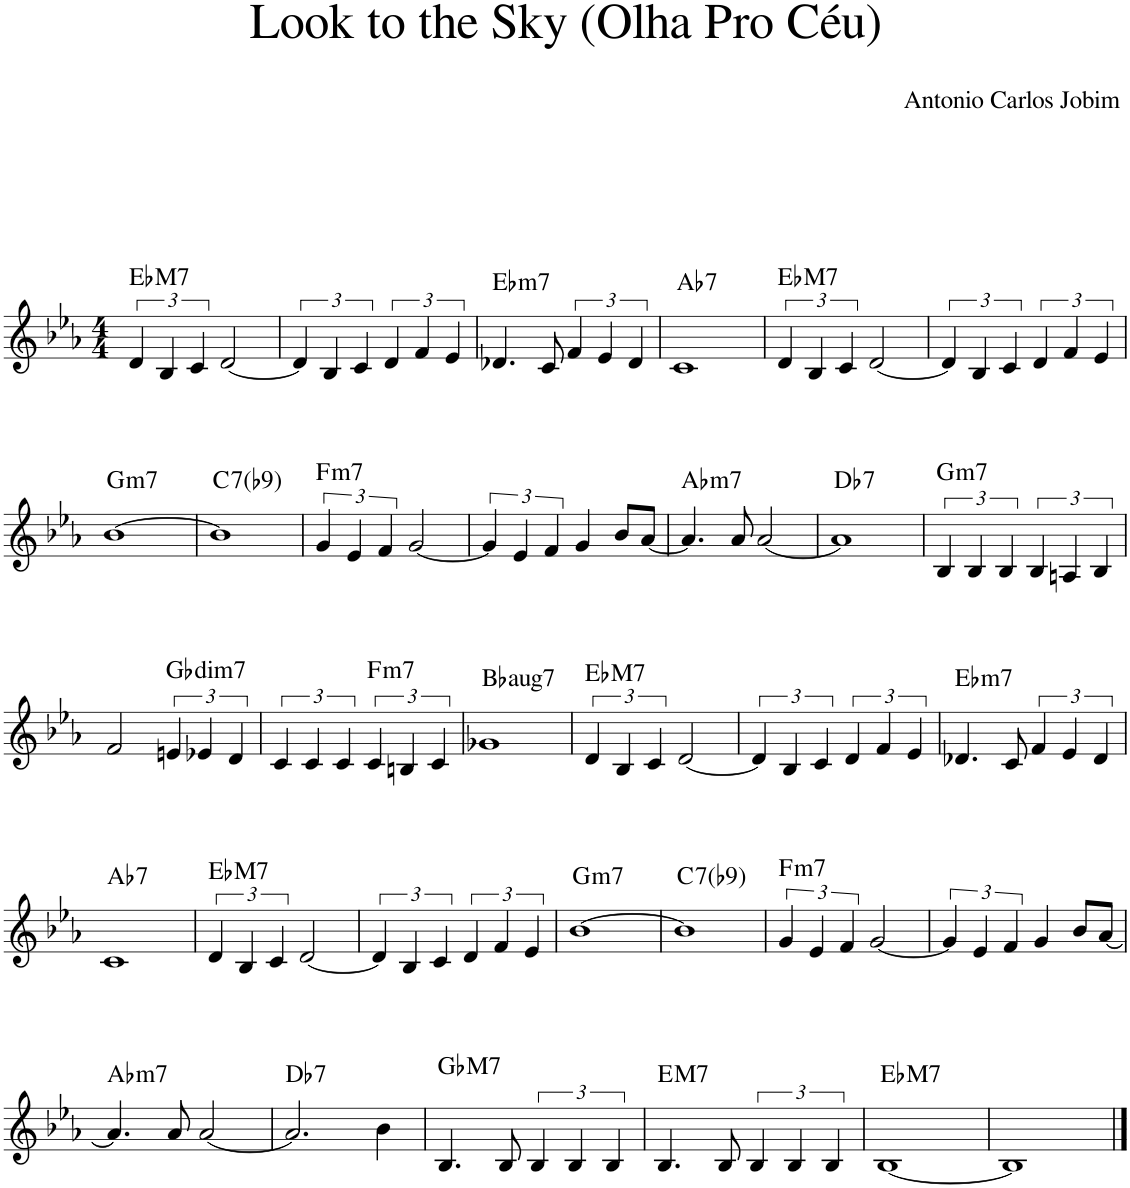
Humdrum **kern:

**kern	**harte
*part1	*part1
*staff1	*
*I"Piano	*
*I'Pno.	*
*clefG2	*
*k[b-e-a-]	*
*M4/4	*
=1	=1
!	!LO:H:kt=M7
6d/	Eb:maj7
6B-/	.
6c/	.
[2d/	.
=2	=2
6d/]	.
6B-/	.
6c/	.
6d/	.
6f/	.
6e-/	.
=3	=3
!	!LO:H:kt=m7
4.d-X/	Eb:min7
8c/	.
6f/	.
6e-/	.
6d-/	.
=4	=4
!	!LO:H:kt=7
1c	Ab:7
=5	=5
!	!LO:H:kt=M7
6d/	Eb:maj7
6B-/	.
6c/	.
[2d/	.
=6	=6
6d/]	.
6B-/	.
6c/	.
6d/	.
6f/	.
6e-/	.
!!LO:LB:g=z
=7	=7
!	!LO:H:kt=m7
[1b-	G:min7
=8	=8
!	!LO:H:kt=7
1b-]	C:7(b9)
=9	=9
!	!LO:H:kt=m7
6g/	F:min7
6e-/	.
6f/	.
[2g/	.
=10	=10
6g/]	.
6e-/	.
6f/	.
4g/	.
8b-/L	.
[8a-/J	.
=11	=11
!	!LO:H:kt=m7
4.a-/]	Ab:min7
8a-/	.
[2a-/	.
=12	=12
!	!LO:H:kt=7
1a-]	Db:7
=13	=13
!	!LO:H:kt=m7
6B-/	G:min7
6B-/	.
6B-/	.
6B-/	.
6An/	.
6B-/	.
!!LO:LB:g=z
=14	=14
2f/	.
!	!LO:H:kt=dim7
6en/	Gb:dim7
6e-X/	.
6d/	.
=15	=15
6c/	.
6c/	.
6c/	.
!	!LO:H:kt=m7
6c/	F:min7
6Bn/	.
6c/	.
=16	=16
!	!LO:H:kt=aug7
1g-X	Bb:aug(b7)
=17	=17
!	!LO:H:kt=M7
6d/	Eb:maj7
6B-/	.
6c/	.
[2d/	.
=18	=18
6d/]	.
6B-/	.
6c/	.
6d/	.
6f/	.
6e-/	.
=19	=19
!	!LO:H:kt=m7
4.d-X/	Eb:min7
8c/	.
6f/	.
6e-/	.
6d-/	.
!!LO:LB:g=z
=20	=20
!	!LO:H:kt=7
1c	Ab:7
=21	=21
!	!LO:H:kt=M7
6d/	Eb:maj7
6B-/	.
6c/	.
[2d/	.
=22	=22
6d/]	.
6B-/	.
6c/	.
6d/	.
6f/	.
6e-/	.
=23	=23
!	!LO:H:kt=m7
[1b-	G:min7
=24	=24
!	!LO:H:kt=7
1b-]	C:7(b9)
=25	=25
!	!LO:H:kt=m7
6g/	F:min7
6e-/	.
6f/	.
[2g/	.
=26	=26
6g/]	.
6e-/	.
6f/	.
4g/	.
8b-/L	.
[8a-/J	.
!!LO:LB:g=z
=27	=27
!	!LO:H:kt=m7
4.a-/]	Ab:min7
8a-/	.
[2a-/	.
=28	=28
!	!LO:H:kt=7
2.a-/]	Db:7
4b-\	.
=29	=29
!	!LO:H:kt=M7
4.B-/	Gb:maj7
8B-/	.
6B-/	.
6B-/	.
6B-/	.
=30	=30
!	!LO:H:kt=M7
4.B-/	E:maj7
8B-/	.
6B-/	.
6B-/	.
6B-/	.
=31	=31
!	!LO:H:kt=M7
[1B-	Eb:maj7
=32	=32
1B-]	.
==	==
*-	*-
